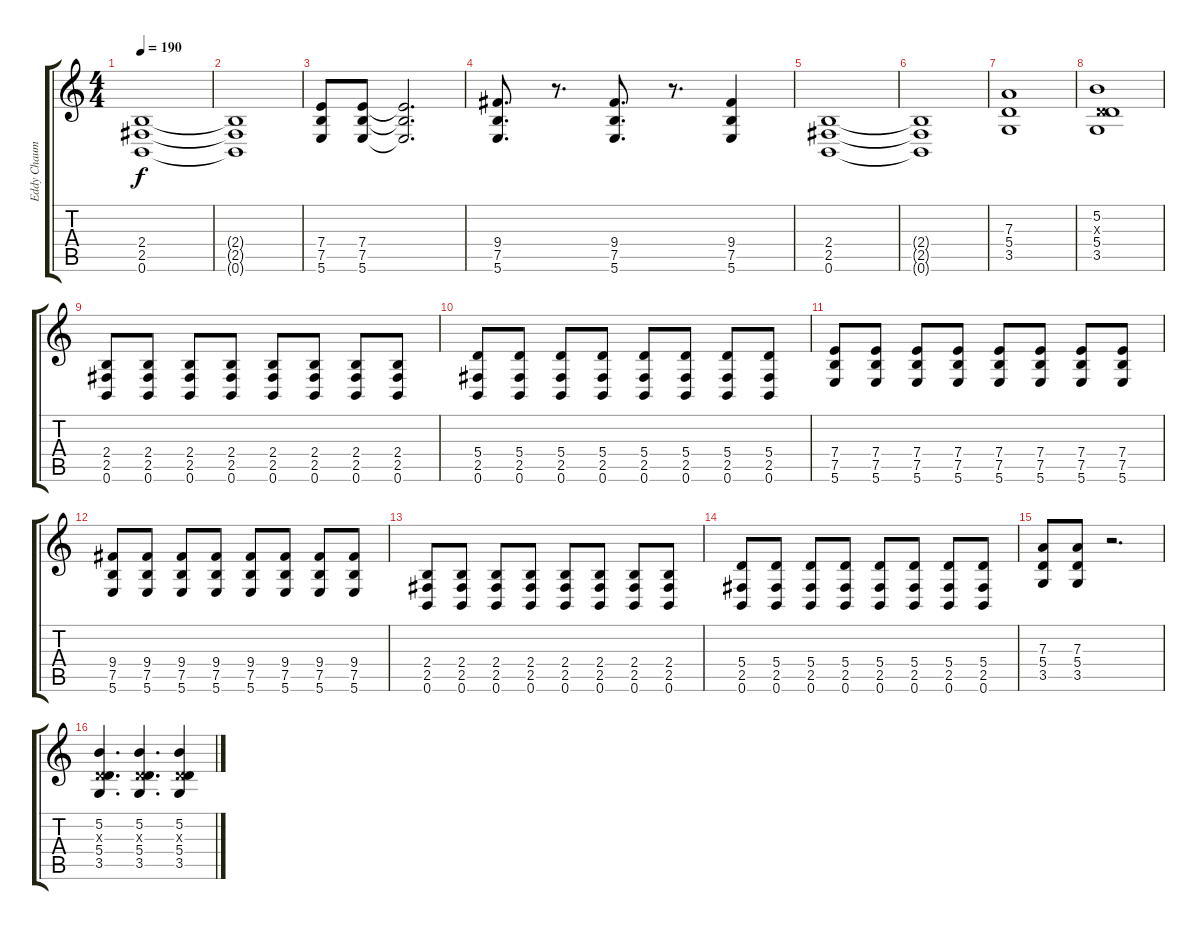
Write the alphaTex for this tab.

\track ("Eddy Chaumulot (Rythm)" "Eddy Chaum") {instrument distortionguitar}
\staff {score tabs}
\tuning (B3 Gb3 D3 A2 E2 B1) {hide}
\ts (4 4)
\tempo 190
\clef g2
\ks c
(2.4 2.5 0.6).1{dy f} |
(2.4{t} 2.5{t} 0.6{t}).1 |
(7.4 7.5 5.6).8 (7.4 7.5 5.6).8 (7.4{t} 7.5{t} 5.6{t}).2{d} |
(9.4 7.5 5.6).8{d} r.8{d} (9.4 7.5 5.6).8{d} r.8{d} (9.4 7.5 5.6).4 |
(2.4 2.5 0.6).1 |
(2.4{t} 2.5{t} 0.6{t}).1 |
(7.3 5.4 3.5).1 |
(5.2 0.3{x} 5.4 3.5).1 |
(2.4 2.5 0.6).8 (2.4 2.5 0.6).8 (2.4 2.5 0.6).8 (2.4 2.5 0.6).8 (2.4 2.5 0.6).8 (2.4 2.5 0.6).8 (2.4 2.5 0.6).8 (2.4 2.5 0.6).8 |
(5.4 2.5 0.6).8 (5.4 2.5 0.6).8 (5.4 2.5 0.6).8 (5.4 2.5 0.6).8 (5.4 2.5 0.6).8 (5.4 2.5 0.6).8 (5.4 2.5 0.6).8 (5.4 2.5 0.6).8 |
(7.4 7.5 5.6).8 (7.4 7.5 5.6).8 (7.4 7.5 5.6).8 (7.4 7.5 5.6).8 (7.4 7.5 5.6).8 (7.4 7.5 5.6).8 (7.4 7.5 5.6).8 (7.4 7.5 5.6).8 |
(9.4 7.5 5.6).8 (9.4 7.5 5.6).8 (9.4 7.5 5.6).8 (9.4 7.5 5.6).8 (9.4 7.5 5.6).8 (9.4 7.5 5.6).8 (9.4 7.5 5.6).8 (9.4 7.5 5.6).8 |
(2.4 2.5 0.6).8 (2.4 2.5 0.6).8 (2.4 2.5 0.6).8 (2.4 2.5 0.6).8 (2.4 2.5 0.6).8 (2.4 2.5 0.6).8 (2.4 2.5 0.6).8 (2.4 2.5 0.6).8 |
(5.4 2.5 0.6).8 (5.4 2.5 0.6).8 (5.4 2.5 0.6).8 (5.4 2.5 0.6).8 (5.4 2.5 0.6).8 (5.4 2.5 0.6).8 (5.4 2.5 0.6).8 (5.4 2.5 0.6).8 |
(7.3 5.4 3.5).8 (7.3 5.4 3.5).8 r.2{d} |
(5.2 0.3{x} 5.4 3.5).4{d} (5.2 0.3{x} 5.4 3.5).4{d} (5.2 0.3{x} 5.4 3.5).4
